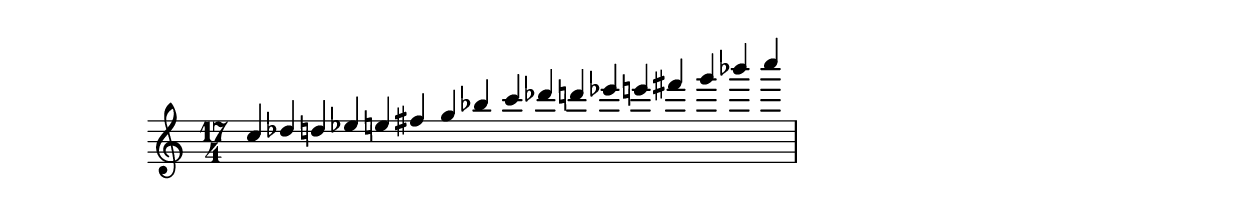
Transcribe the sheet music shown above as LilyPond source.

\version "2.18.2" \score { \new Staff << \new Voice { \set midiInstrument = #"piano" \voiceOne
 \key c \major \time 17/4
\override Voice.TextScript.font-size = #-4
 { c'' des'' d'' ees'' e'' fis'' g'' bes'' c''' des''' d''' ees''' e''' fis''' g''' bes''' c''''  } 
 } >> \layout { } \midi { \context { \Staff \remove "Staff_performer" }
\context { \Voice \consists "Staff_performer" } \tempo 2 = 60 } }
\paper{oddHeaderMarkup = ##f oddFooterMarkup = ##f}
